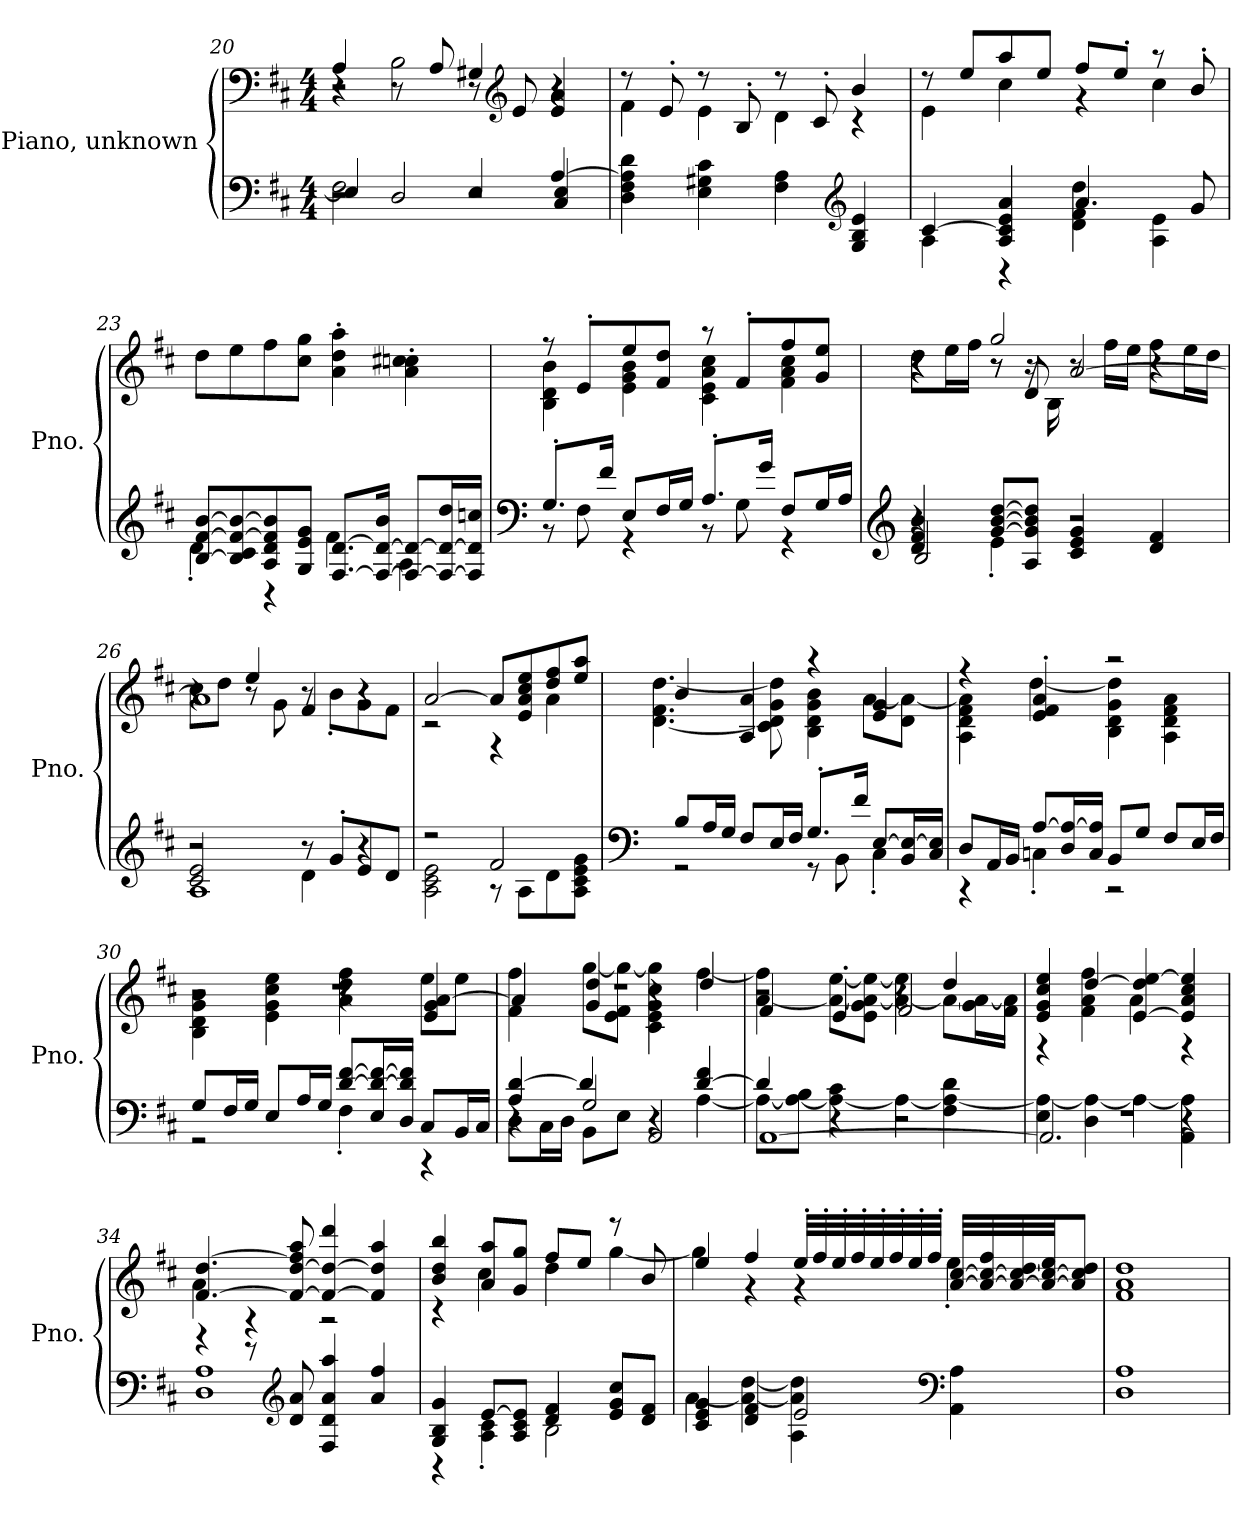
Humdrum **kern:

**kern	**kern
*part1	*part1
*staff2	*staff1
*I"Piano, unknown	*
*I'Pno.	*
*clefF4	*clefF4
*k[f#c#]	*k[f#c#]
*M4/4	*M4/4
=20	=20
*^	*^
*	*^	*	*^
2r	2F#\	4E/]	4A/	4r	2r
.	.	2D/	8r	2B\	.
.	.	.	8A/	.	.
4E/	2r	.	8r	.	4G#X/
*	*	*	*clefG2	*	*
.	.	.	8e/	.	.
[4A/	.	4C#/ 4E/	4e/ 4a/	4r	4r
*v	*v	*v	*	*	*
*	*	*v	*v
=21	=21	=21
4D\ 4F#\ 4A\] 4d\	8r	4f#\
.	8e'/	.
4E\ 4G#X\ 4c#\	8r	4e\
.	8B'/	.
4F#\ 4A\	8r	4d\
.	8c#'/	.
*clefG2	*	*
4G#/ 4B/ 4e/	4b/	4r
=22	=22	=22
*^	*	*
[4c#/	4A\	8r	4e\
.	.	8ee/L	.
4A/ 4c#/] 4e/ 4a/	4r	8aa/	4cc#\
.	.	8ee/J	.
4.a/	4d\ 4f#\ 4dd\	8ff#/L	4r
.	.	8ee'/J	.
.	4A\ 4e\	8r	4cc#\
8g/	.	8b'/	.
*	*	*v	*v
!!LO:PB:g=z
=23	=23	=23
[8B/ [8f#/ [8b/L	4d'\	8dd\L
8B/] 8c#/ 8f#/_ 8b/_	.	8ee\
8A/ 8d/ 8f#/] 8b/]	4r	8ff#\
8G/ 8e/ 8g/J	.	8cc#\ 8gg\J
[8.F#/ [8.d/L	4f#\	4a\' 4dd\' 4aa\'
16F#/_ 16d/_ 16b/Jk	.	.
8F#/_ 8d/_L	4A\	4a\' 4ccn\' 4cc#X\'
16F#/_ 16d/_ 16dd/L	.	.
16F#/] 16d/] 16ccn/JJ	.	.
=24	=24	=24
*clefF4	*	*
*	*	*^
8.G'/L	8r	8r	4B\ 4d\ 4b\
.	8F#\	8e'/L	.
16f#/Jk	.	.	.
8E/L	4r	8ee/	4e\ 4g\ 4b\
16F#/L	.	8f#/ 8dd/J	.
16G/JJ	.	.	.
8.A'/L	8r	8r	4c#\ 4e\ 4a\ 4cc#\
.	8G\	8f#'/L	.
16g/Jk	.	.	.
8F#/L	4r	8ff#/	4f#\ 4a\ 4cc#\
16G/L	.	8g/ 8ee/J	.
16A/JJ	.	.	.
*v	*v	*	*
*	*v	*v
=25	=25
*clefG2	*
*^	*^
*	*^	*	*^
4d/ 4f#/ 4b/	4r	2B/	4r	8dd\L	4r
.	.	.	.	16ee\L	.
.	.	.	.	16ff#\JJ	.
[8g/ [8b/ [8dd/L	4e'\	.	2gg/	8r	8r
8A/ 8g/] 8b/] 8dd/]J	.	.	.	16r	8d/
.	.	.	.	16B\	.
4c#/ 4e/ 4g/	2r	2r	.	8r	[2a/
.	.	.	.	16ff#\LL	.
.	.	.	.	16ee\JJ	.
4d/ 4f#/	.	.	4r	8ff#\L	.
.	.	.	.	16ee\L	.
.	.	.	.	16dd\JJ	.
!!LO:LB:g=z	!!	!!
=26	=26	=26	=26	=26	=26
2c#/ 2e/	2r	1A	4r	8cc#\L	1a]
.	.	.	.	8dd\J	.
.	.	.	4ee/	8r	.
.	.	.	.	8g\	.
8r	4d\	.	4f#/	8r	.
8g'/L	.	.	.	8b'\L	.
8e/	4r	.	4r	8g\	.
8d/J	.	.	.	8f#\J	.
*	*v	*v	*	*	*
*	*	*	*v	*v
=27	=27	=27	=27
2r	2A\ 2c#\ 2e\	[2a/	2r
2f#/	8r	8a/L]	4r
.	8A\L	8e/ 8a/ 8cc#/ 8ee/	.
.	8d\	8dd/ 8ff#/	4a\
.	8A\ 8c#\ 8e\ 8g\J	8ee/ 8aa/J	.
=28	=28	=28	=28
*clefF4	*	*	*
8B/L	2r	4b/	[4.d\ 4.f#\ [4.dd\
16A/L	.	.	.
16G/JJ	.	.	.
8F#/L	.	4A/ 4a/	.
16E/L	.	.	8c#\ 8d\] 8g\ 8dd\]
16F#/JJ	.	.	.
8.G'/L	8r	4r	4B\ 4d\ 4g\ 4b\
.	8BB\	.	.
16f#/Jk	.	.	.
[8E/L	4C#'\	4e/ 4g/	[8a\L
16BB/ 16E/_L	.	.	8d\ 8a\_J
16C#/ 16E/]JJ	.	.	.
!!LO:LB:g=z	!!
=29	=29	=29	=29
8D/L	4r	4r	4A\ 4d\ 4f#\ 4a\]
16AA/L	.	.	.
16BB/JJ	.	.	.
[8A/L	4Cn'\	4e/' 4f#/' 4a/'	[4dd\
16D/ 16A/_L	.	.	.
16C/ 16A/]JJ	.	.	.
8BB/L	2r	2r	4B\ 4d\ 4g\ 4dd\]
8G/J	.	.	.
8F#/L	.	.	4A\ 4d\ 4f#\ 4a\
16E/L	.	.	.
16F#/JJ	.	.	.
=30	=30	=30	=30
*	*	*	*^
8G/L	2r	1r	4B\ 4d\ 4g\ 4b\	2r
16F#/L	.	.	.	.
16G/JJ	.	.	.	.
8E/L	.	.	4e\ 4g\ 4cc#\ 4ee\	.
16A/L	.	.	.	.
16G/JJ	.	.	.	.
[8d/ [8f#/L	4F#'\	.	4a\ 4dd\ 4ff#\	4r
16E/ 16d/_ 16f#/_L	.	.	.	.
16D/ 16d/] 16f#/]JJ	.	.	.	.
8C#/L	4r	.	8ee\L	4e/ 4g/ [4a/
16BB/L	.	.	8ee\J	.
16C#/JJ	.	.	.	.
=31	=31	=31	=31	=31
*	*^	*	*	*
4r	8D\L	4A/ [4d/	1r	4f#\ 4ff#\	4a/]
.	16C#\L	.	.	.	.
.	16D\JJ	.	.	.	.
2G/	8BB\L	4d/]	.	[8gg\L	4g/ 4dd/
.	8E\J	.	.	8e\ 8f#\ 8gg\_J	.
.	4r	2AA/	.	4c#\ 4e\ 4g\ 4cc#\ 4gg\]	4r
[4d/ 4f#/	[4A\	.	.	[4ff#\	4dd/
!!LO:LB:g=z	!!	!!
=32	=32	=32	=32	=32	=32
4d/]	8A\L_	[1AA	2r	[4a\ 4ff#\]	4f#/
.	8A\_ 8B\J	.	.	.	.
4r	4A\_ 4c#\	.	.	8a\_ [8ee\L	4e'/
.	.	.	.	8e\ 8g\ 8a\_ 8ee\_J	.
2r	4A\_	.	4r	4a\_ 4ee\]	2f#/
.	4F#\ 4A\_ 4d\	.	4dd/	8a\L_	.
.	.	.	.	16g\ 16a\_L	.
.	.	.	.	16f#\ 16a\]JJ	.
*	*	*	*	*v	*v
=33	=33	=33	=33	=33
1r	4E\ 4A\_	2.AA/]	4e/ 4g/ 4cc#/ 4ee/	4r
.	4D\ 4A\_	.	[4dd/	4f#\ 4a\ 4ff#\
.	4A\_	.	[4e/ 4dd/] [4ee/	4a\
.	4AA\ 4A\]	4r	4e/] 4a/ 4cc#/ 4ee/]	4r
*	*v	*v	*	*
=34	=34	=34	=34
4r	1D 1A	[4.f#/ [4.dd/	4a\
8r	.	.	4r
*clefG2	*	*	*
8d/ 8a/	.	8f#/_ 8dd/_ 8ff#/ 8aa/	.
4F#/ 4d/ 4a/ 4aa/	.	4f#/_ 4dd/_ 4ddd/	2r
4a/ 4ff#/	.	4f#/] 4dd/] 4aa/	.
=35	=35	=35	=35
4G/ 4B/ 4g/	4r	4b/ 4dd/ 4bb/	4r
[8e/L	4A\' 4c#\'	8a/ 8aa/L	4cc#\
8A/ 8c#/ 8e/]J	.	8g/ 8gg/J	.
4d/ 4f#/	2B\	8ff#/L	4dd\
.	.	8ee/J	.
8e/ 8g/ 8cc#/L	.	8r	[4gg\
8d/ 8f#/J	.	8b/	.
!!LO:LB:g=z	!!
=36	=36	=36	=36
4c#/ 4e/ 4g/	[4a\	4ee/	4gg\]
4d/ 4f#/	4a\_ [4dd\	4ff#/	4r
2e/	4A\ 4a\] 4dd\]	32ee'/LLL	4r
.	.	32ff#'/	.
.	.	32ee'/	.
.	.	32ff#'/	.
.	.	32ee'/	.
.	.	32ff#'/	.
.	.	32ee'/	.
.	.	32ff#'/JJJ	.
*clefF4	*	*	*
.	4AA\ 4A\	[32a/ [32cc#/LLL	4ee'\
.	.	32a/_ 32cc#/_ 32ff#/	.
.	.	32a/_ 32cc#/_ 32dd/	.
.	.	32a/_ 32cc#/_ 32ee/JJ	.
.	.	8a/] 8cc#/] 8dd/J	.
*v	*v	*	*
*	*v	*v
=37	=37
1D 1A	1f# 1a 1dd
=	=
*-	*-
